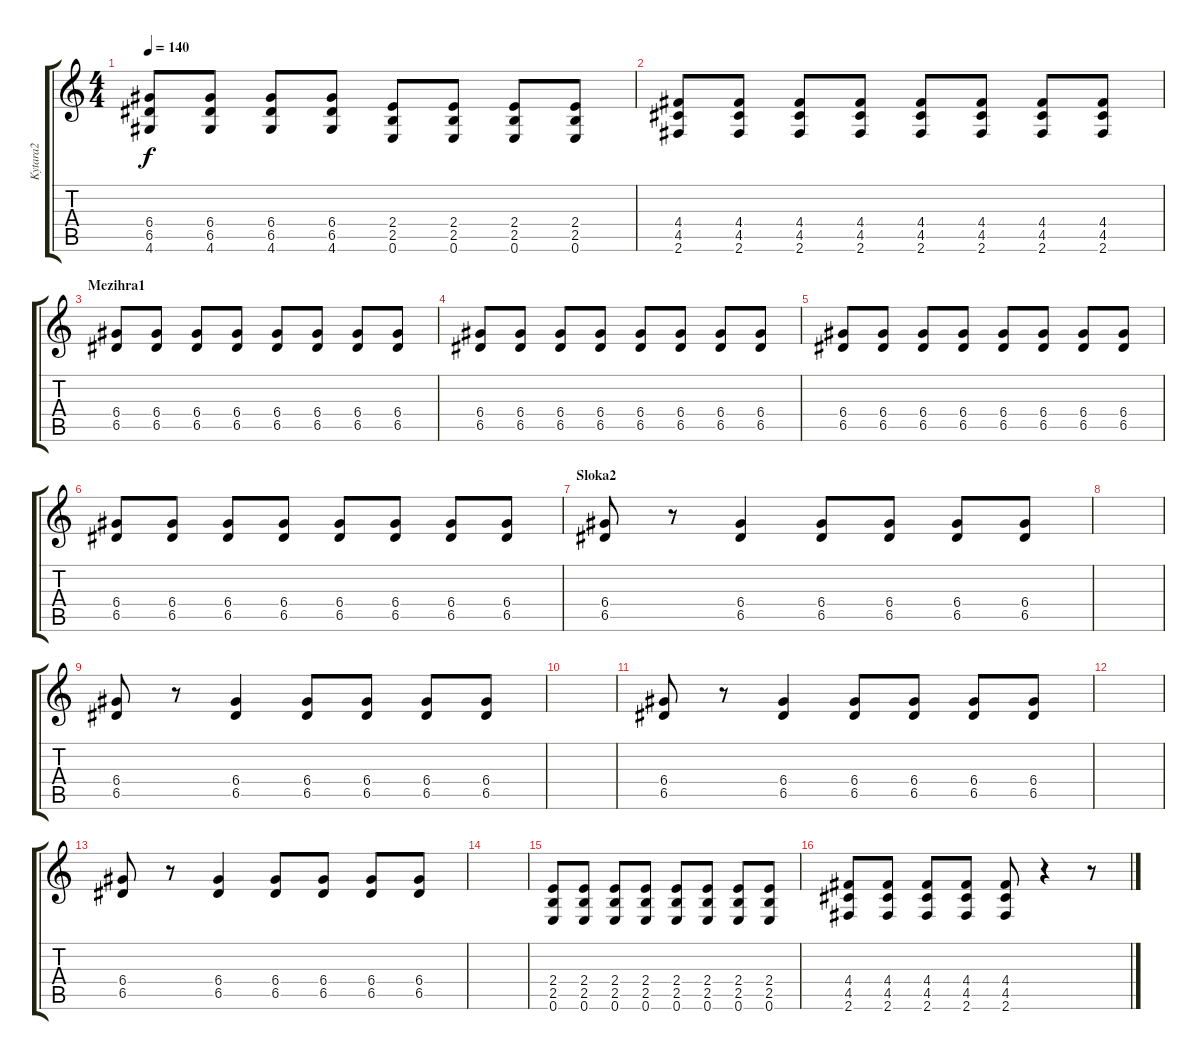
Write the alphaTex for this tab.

\track ("Kytara2" "Kytara2") {instrument distortionguitar}
\staff {score tabs}
\tuning (E4 B3 G3 D3 A2 E2) {hide}
\ts (4 4)
\tempo 140
\clef g2
\ks c
(6.4 6.5 4.6).8{dy f} (6.4 6.5 4.6).8 (6.4 6.5 4.6).8 (6.4 6.5 4.6).8 (2.4 2.5 0.6).8 (2.4 2.5 0.6).8 (2.4 2.5 0.6).8 (2.4 2.5 0.6).8 |
(4.4 4.5 2.6).8 (4.4 4.5 2.6).8 (4.4 4.5 2.6).8 (4.4 4.5 2.6).8 (4.4 4.5 2.6).8 (4.4 4.5 2.6).8 (4.4 4.5 2.6).8 (4.4 4.5 2.6).8 |
\section ("" "Mezihra1")
(6.4 6.5).8 (6.4 6.5).8 (6.4 6.5).8 (6.4 6.5).8 (6.4 6.5).8 (6.4 6.5).8 (6.4 6.5).8 (6.4 6.5).8 |
(6.4 6.5).8 (6.4 6.5).8 (6.4 6.5).8 (6.4 6.5).8 (6.4 6.5).8 (6.4 6.5).8 (6.4 6.5).8 (6.4 6.5).8 |
(6.4 6.5).8 (6.4 6.5).8 (6.4 6.5).8 (6.4 6.5).8 (6.4 6.5).8 (6.4 6.5).8 (6.4 6.5).8 (6.4 6.5).8 |
(6.4 6.5).8 (6.4 6.5).8 (6.4 6.5).8 (6.4 6.5).8 (6.4 6.5).8 (6.4 6.5).8 (6.4 6.5).8 (6.4 6.5).8 |
\section ("" "Sloka2")
(6.4 6.5).8 r.8 (6.4 6.5).4 (6.4 6.5).8 (6.4 6.5).8 (6.4 6.5).8 (6.4 6.5).8 |
|
(6.4 6.5).8 r.8 (6.4 6.5).4 (6.4 6.5).8 (6.4 6.5).8 (6.4 6.5).8 (6.4 6.5).8 |
|
(6.4 6.5).8 r.8 (6.4 6.5).4 (6.4 6.5).8 (6.4 6.5).8 (6.4 6.5).8 (6.4 6.5).8 |
|
(6.4 6.5).8 r.8 (6.4 6.5).4 (6.4 6.5).8 (6.4 6.5).8 (6.4 6.5).8 (6.4 6.5).8 |
|
(2.4 2.5 0.6).8 (2.4 2.5 0.6).8 (2.4 2.5 0.6).8 (2.4 2.5 0.6).8 (2.4 2.5 0.6).8 (2.4 2.5 0.6).8 (2.4 2.5 0.6).8 (2.4 2.5 0.6).8 |
(4.4 4.5 2.6).8 (4.4 4.5 2.6).8 (4.4 4.5 2.6).8 (4.4 4.5 2.6).8 (4.4 4.5 2.6).8 r.4 r.8
